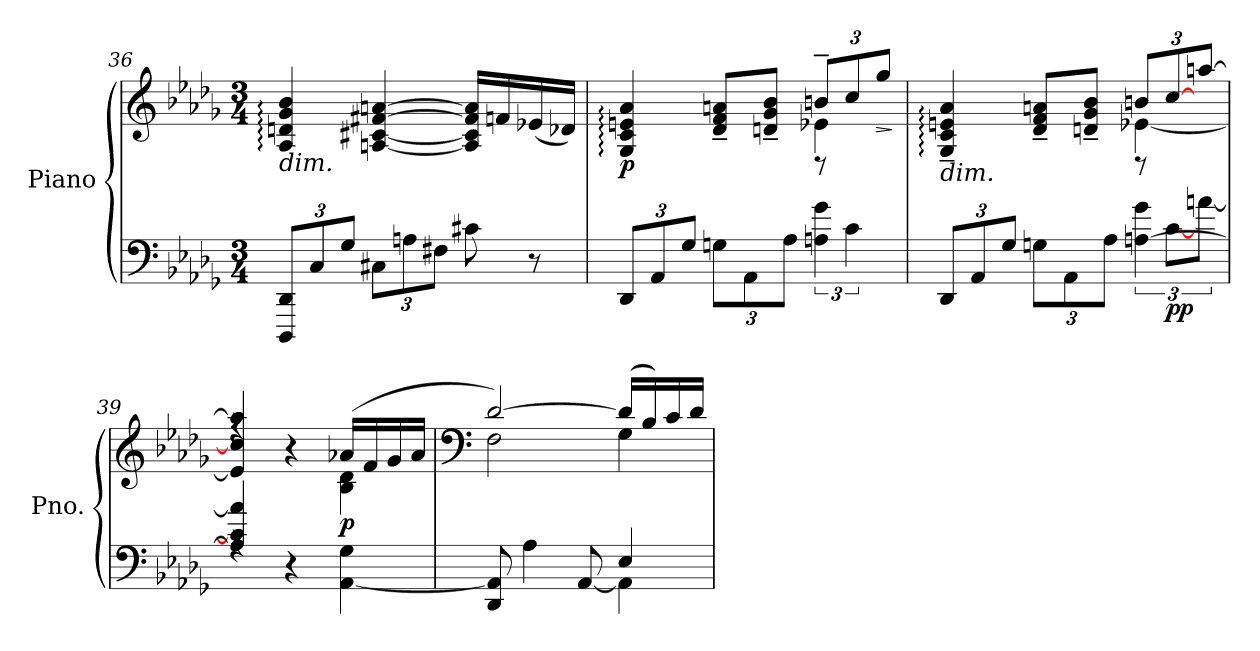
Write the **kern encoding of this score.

**kern	**kern	**dynam
*part1	*part1	*part1
*staff2	*staff1	*staff1/2
*I"Piano	*	*
*I'Pno.	*	*
!!LO:LB:g=z
*clefF4	*clefG2	*
*k[b-e-a-d-g-]	*k[b-e-a-d-g-]	*
*M3/4	*M3/4	*
*Xbrackettup	*	*
=36	=36	=36
!	!LO:TX:b:i:t=dim.	!
12DDD-/ 12DD-/L	4A-/: 4dn/: 4g-/: 4b-/:	.
12C/	.	.
12G-/J	.	.
12C#X\L	[4An/ [4c#X/ [4f#X/ [4an/	.
12An\	.	.
12F#X\J	.	.
8c#X\	16A/] 16c#/] 16f#/] 16a/]LL	.
.	16fn/	.
8r	(>16e-X/	.
.	16d-X/JJ)	.
=37	=37	=37
*^	*^	*
!	!	!	!	!LO:DY:b
12DD-/L	2ryy	4G-/: 4c/: 4en/: 4a-/:	2ryy	p
12AA-/	.	.	.	.
12G-/J	.	.	.	.
12Gn\L	.	8d-/~ 8f/~ 8an/~L	.	.
12AA-\	.	.	.	.
.	.	8dn/~ 8g-/~ 8b-/~J	.	.
12A-\J	.	.	.	.
*	*brackettup	*Xbrackettup	*	*
4An\ 4g-\	12raa	12bn~/L	4e-X\	.
.	6c\	12cc/	.	.
!	!	!	!	!LO:HP:b
.	.	12gg-/J	.	>
*v	*v	*	*	*
*	*v	*v	*
.	.	]
=38	=38	=38
*Xbrackettup	*	*
*^	*^	*
!	!	!LO:TX:b:i:t=dim.	!	!
12DD-/L	2ryy	4G-/:~ 4c/:~ 4en/:~ 4a-/:~	2ryy	.
12AA-/	.	.	.	.
12G-/J	.	.	.	.
12Gn\L	.	8d-/~ 8f/~ 8an/~L	.	.
12AA-\	.	.	.	.
.	.	8dn/~ 8g-/~ 8b-/~J	.	.
12A-\J	.	.	.	.
*	*brackettup	*	*	*
[4An\ 4g-\	12raa	12bn/L	[4e-X\	.
!	!	!	!	!LO:DY:b=2
.	[12c\L	[12cc/	.	pp
.	[12an\J	[12aan/J	.	.
!!LO:LB:g=z	!!
=39	=39	=39	=39	=39
4A/] 4c/] 4a/]	4rA	4e-/] 4cc/] 4aa/]	4rff	.
4r	4rAyy	4r	4ryy	.
!	!	!	!	!LO:DY:b
[4AA-\ 4G-\	4ryy	(>16a-X/LL	4B-\ 4d-\	p
.	.	16f/	.	.
.	.	16g-/	.	.
.	.	16a-/JJ	.	.
=40	=40	=40	=40	=40
*	*	*clefF4	*	*
8DD-/ 8AA-/]	2ryy	[2d-/)	2F\	.
4A-\	.	.	.	.
[8AA-/	.	.	.	.
4AA-\]	4E-/	(>16d-/LL]	4G-\	.
.	.	16B-/)	.	.
.	.	16c/	.	.
.	.	16d-/JJ	.	.
*v	*v	*	*	*
*	*v	*v	*
=	=	=
*-	*-	*-
